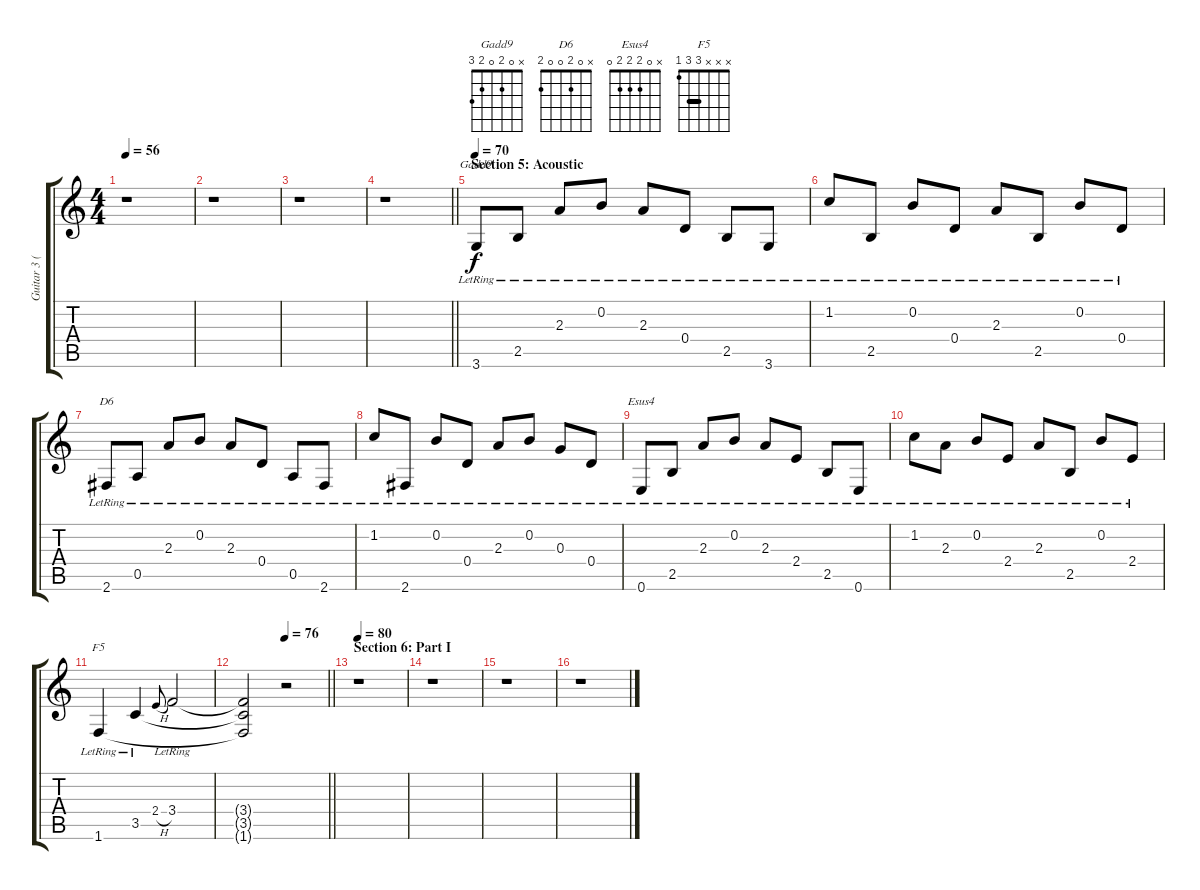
\track ("Guitar 3 (Acoustic)" "Guitar 3 (") {instrument acousticguitarsteel}
\staff {score tabs}
\tuning (E4 B3 G3 D3 A2 E2) {hide}
\chord ("Gadd9" x 0 2 0 2 3)
\chord ("D6" x 0 2 0 0 2)
\chord ("Esus4" x 0 2 2 2 0)
\chord ("F5" x x x 3 3 1) {barre 3}
\ts (4 4)
\tempo 56
\clef g2
\ks c
r.1{dy f} |
r.1 |
r.1 |
\barLineRight lightlight
r.1 |
\section ("" "Section 5: Acoustic")
\tempo 70
3.6{lr}.8{ch "Gadd9"} 2.5{lr}.8 2.3{lr}.8 0.2{lr}.8 2.3{lr}.8 0.4{lr}.8 2.5{lr}.8 3.6{lr}.8 |
1.2{lr}.8 2.5{lr}.8 0.2{lr}.8 0.4{lr}.8 2.3{lr}.8 2.5{lr}.8 0.2{lr}.8 0.4{lr}.8 |
2.6{lr}.8{ch "D6"} 0.5{lr}.8 2.3{lr}.8 0.2{lr}.8 2.3{lr}.8 0.4{lr}.8 0.5{lr}.8 2.6{lr}.8 |
1.2{lr}.8 2.6{lr}.8 0.2{lr}.8 0.4{lr}.8 2.3{lr}.8 0.2{lr}.8 0.3{lr}.8 0.4{lr}.8 |
0.6{lr}.8{ch "Esus4"} 2.5{lr}.8 2.3{lr}.8 0.2{lr}.8 2.3{lr}.8 2.4{lr}.8 2.5{lr}.8 0.6{lr}.8 |
1.2{lr}.8 2.3{lr}.8 0.2{lr}.8 2.4{lr}.8 2.3{lr}.8 2.5{lr}.8 0.2{lr}.8 2.4{lr}.8 |
1.6{lr}.4{ch "F5"} 3.5{lr}.4 2.4{h}.8{gr onbeat} 3.4{lr}.2 |
\tempo (76 0.5)
\barLineRight lightlight
(3.4{t} 3.5{t} 1.6{t}).2 r.2 |
\section ("" "Section 6: Part I")
\tempo 80
r.1 |
r.1 |
r.1 |
r.1
